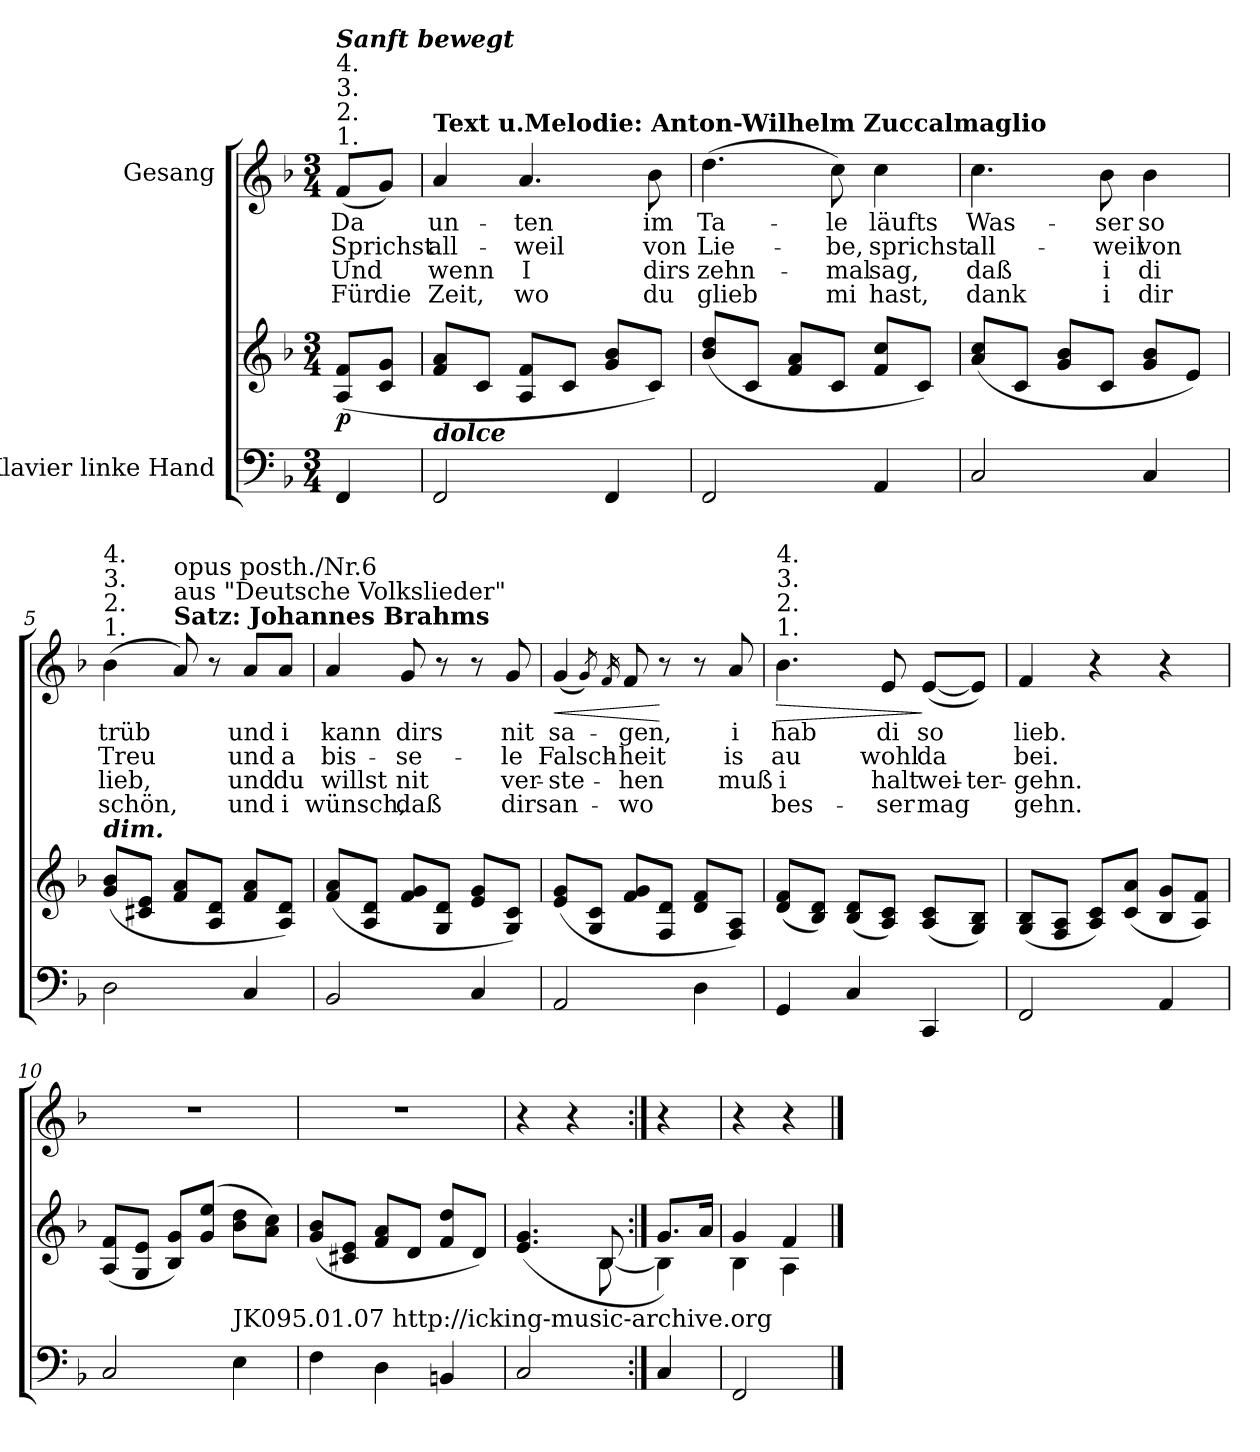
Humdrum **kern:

**kern	**kern	**dynam	**kern	**text	**text	**text	**text	**dynam
*part2	*part2	*part2	*part1	*part1	*part1	*part1	*part1	*part1
*staff3	*staff2	*staff2/3	*staff1	*staff1	*staff1	*staff1	*staff1	*staff1
*I"Klavier linke Hand	*	*	*I"Gesang	*	*	*	*	*
*clefF4	*clefG2	*	*clefG2	*	*	*	*	*
*k[b-]	*k[b-]	*	*k[b-]	*	*	*	*	*
*M3/4	*M3/4	*	*M3/4	*	*	*	*	*
=1	=1	=1	=1	=1	=1	=1	=1	=1
!	!	!	!LO:TX:a:t=1.	!	!	!	!	!
!	!	!	!LO:TX:a:t=2.	!	!	!	!	!
!	!	!	!LO:TX:a:t=3.	!	!	!	!	!
!	!	!	!LO:TX:a:t=4.	!	!	!	!	!
!	!	!	!LO:TX:a:Bi:t=Sanft bewegt	!	!	!	!	!
!	!	!LO:DY:b	!	!LO:LY:b	!LO:LY:b	!LO:LY:b	!LO:LY:b	!
4FF/	(8A/ 8f/L	p	(8f/L	Da	Sprichst	Und	Für	.
!	!	!	!	!	!	!	!LO:LY:b	!
.	8c/ 8g/J	.	8g/J)	.	.	.	die	.
=2	=2	=2	=2	=2	=2	=2	=2	=2
!	!	!	!LO:TX:a:B:t=Text u.Melodie&colon; Anton-Wilhelm Zuccalmaglio	!	!	!	!	!
!LO:TX:a:Bi:t=dolce	!	!	!	!	!	!	!	!
!	!	!	!	!LO:LY:b	!LO:LY:b	!LO:LY:b	!LO:LY:b	!
2FF/	8f/ 8a/L	.	4a/	un-	all-	wenn	Zeit,	.
.	8c/J	.	.	.	.	.	.	.
!	!	!	!	!LO:LY:b	!LO:LY:b	!LO:LY:b	!LO:LY:b	!
.	8A/ 8f/L	.	4.a/	ten	weil	I	wo	.
.	8c/J	.	.	.	.	.	.	.
4FF/	8g/ 8b-/L	.	.	.	.	.	.	.
!	!	!	!	!LO:LY:b	!LO:LY:b	!LO:LY:b	!LO:LY:b	!
.	8c/J)	.	8b-\	im	von	dirs	du	.
=3	=3	=3	=3	=3	=3	=3	=3	=3
!	!	!	!	!LO:LY:b	!LO:LY:b	!LO:LY:b	!LO:LY:b	!
2FF/	(8b-/ 8dd/L	.	(4.dd\	Ta-	Lie-	zehn-	glieb	.
.	8c/J	.	.	.	.	.	.	.
.	8f/ 8a/L	.	.	.	.	.	.	.
!	!	!	!	!LO:LY:b	!LO:LY:b	!LO:LY:b	!LO:LY:b	!
.	8c/J	.	8cc\)	le	be,	mal	mi	.
!	!	!	!	!LO:LY:b	!LO:LY:b	!LO:LY:b	!LO:LY:b	!
4AA/	8f/ 8cc/L	.	4cc\	läufts	sprichst	sag,	hast,	.
.	8c/J)	.	.	.	.	.	.	.
=4	=4	=4	=4	=4	=4	=4	=4	=4
!	!	!	!	!LO:LY:b	!LO:LY:b	!LO:LY:b	!LO:LY:b	!
2C/	(8a/ 8cc/L	.	4.cc\	Was-	all-	daß	dank	.
.	8c/J	.	.	.	.	.	.	.
.	8g/ 8b-/L	.	.	.	.	.	.	.
!	!	!	!	!LO:LY:b	!LO:LY:b	!LO:LY:b	!LO:LY:b	!
.	8c/J	.	8b-\	ser	weil	i	i	.
!	!	!	!	!LO:LY:b	!LO:LY:b	!LO:LY:b	!LO:LY:b	!
4C/	8g/ 8b-/L	.	4b-\	so	von	di	dir	.
.	8e/J)	.	.	.	.	.	.	.
!!LO:LB:g=z
=5	=5	=5	=5	=5	=5	=5	=5	=5
!	!	!	!LO:TX:a:t=1.	!	!	!	!	!
!	!	!	!LO:TX:a:t=2.	!	!	!	!	!
!	!	!	!LO:TX:a:t=3.	!	!	!	!	!
!	!	!	!LO:TX:a:t=4.	!	!	!	!	!
!	!LO:TX:a:Bi:t=dim.	!	!	!	!	!	!	!
!	!	!	!	!LO:LY:b	!LO:LY:b	!LO:LY:b	!LO:LY:b	!
2D\	(8g/ 8b-/L	.	(4b-\	trüb	Treu	lieb,	schön,	.
.	8c#X/ 8e/J	.	.	.	.	.	.	.
!	!	!	!LO:TX:a:B:t=Satz&colon; Johannes Brahms	!	!	!	!	!
!	!	!	!LO:TX:a:t=aus "Deutsche Volkslieder"	!	!	!	!	!
!	!	!	!LO:TX:a:t=opus posth./Nr.6	!	!	!	!	!
.	8f/ 8a/L	.	8a/)	.	.	.	.	.
.	8A/ 8d/J	.	8r	.	.	.	.	.
!	!	!	!	!LO:LY:b	!LO:LY:b	!LO:LY:b	!LO:LY:b	!
4C/	8f/ 8a/L	.	8a/L	und	und	und	und	.
!	!	!	!	!LO:LY:b	!LO:LY:b	!LO:LY:b	!LO:LY:b	!
.	8A/ 8d/J)	.	8a/J	i	a	du	i	.
=6	=6	=6	=6	=6	=6	=6	=6	=6
!	!	!	!	!LO:LY:b	!LO:LY:b	!LO:LY:b	!LO:LY:b	!
2BB-/	(8f/ 8a/L	.	4a/	kann	bis-	willst	wünsch,	.
.	8A/ 8d/J	.	.	.	.	.	.	.
!	!	!	!	!LO:LY:b	!LO:LY:b	!LO:LY:b	!LO:LY:b	!
.	8f/ 8g/L	.	8g/	dirs	se-	nit	daß	.
.	8G/ 8d/J	.	8r	.	.	.	.	.
4C/	8e/ 8g/L	.	8r	.	.	.	.	.
!	!	!	!	!LO:LY:b	!LO:LY:b	!LO:LY:b	!LO:LY:b	!
.	8G/ 8c/J)	.	8g/	nit	le	ver-	dirs	.
=7	=7	=7	=7	=7	=7	=7	=7	=7
!	!	!	!	!LO:LY:b	!LO:LY:b	!LO:LY:b	!LO:LY:b	!LO:HP:b
2AA/	(8e/ 8g/L	.	(4g/	sa-	Falsch-	ste-	an-	<
.	8G/ 8c/J	.	.	.	.	.	.	.
.	.	.	8qg/)	.	.	.	.	.
.	.	.	16qf/	.	.	.	.	.
!	!	!	!	!LO:LY:b	!LO:LY:b	!LO:LY:b	!LO:LY:b	!
.	8f/ 8g/L	.	8f/	gen,	heit	hen	wo	.
.	8F/ 8d/J	.	8r	.	.	.	.	[
4D\	8d/ 8f/L	.	8r	.	.	.	.	.
!	!	!	!	!LO:LY:b	!LO:LY:b	!LO:LY:b	!	!
.	8F/ 8A/J)	.	8a/	i	is	muß	.	.
!!LO:PB:g=z
=8	=8	=8	=8	=8	=8	=8	=8	=8
!	!	!	!LO:TX:a:t=1.	!	!	!	!	!
!	!	!	!LO:TX:a:t=2.	!	!	!	!	!
!	!	!	!LO:TX:a:t=3.	!	!	!	!	!
!	!	!	!LO:TX:a:t=4.	!	!	!	!	!
!	!	!	!	!LO:LY:b	!LO:LY:b	!LO:LY:b	!LO:LY:b	!LO:HP:b
4GG/	(8d/ 8f/L	.	4.b-\	hab	au	i	bes-	>
.	8B-/ 8d/J)	.	.	.	.	.	.	.
4C/	(8B-/ 8d/L	.	.	.	.	.	.	.
!	!	!	!	!LO:LY:b	!LO:LY:b	!LO:LY:b	!LO:LY:b	!
.	8A/ 8c/J)	.	8e/	di	wohl	halt	ser	.
!	!	!	!	!LO:LY:b	!LO:LY:b	!LO:LY:b	!LO:LY:b	!
4CC/	(8A/ 8c/L	.	([8e/L	so	da	wei-	mag	]
!	!	!	!	!	!	!LO:LY:b	!	!
.	8G/ 8B-/J)	.	8e/J])	.	.	ter-	.	.
=9	=9	=9	=9	=9	=9	=9	=9	=9
!	!	!	!	!LO:LY:b	!LO:LY:b	!LO:LY:b	!LO:LY:b	!
2FF/	(8G/ 8B-/L	.	4f/	lieb.	bei.	gehn.	gehn.	.
.	8F/ 8A/J	.	.	.	.	.	.	.
.	8A/ 8c/L)	.	4r	.	.	.	.	.
.	(8c/ 8a/J	.	.	.	.	.	.	.
4AA/	8B-/ 8g/L	.	4r	.	.	.	.	.
.	8A/ 8f/J)	.	.	.	.	.	.	.
=10	=10	=10	=10	=10	=10	=10	=10	=10
2C/	(8A/ 8f/L	.	2.r	.	.	.	.	.
.	8G/ 8e/J	.	.	.	.	.	.	.
.	8B-/ 8g/L)	.	.	.	.	.	.	.
.	(8g/ 8ee/J	.	.	.	.	.	.	.
!LO:TX:a:t=JK095.01.07 http&colon;//icking-music-archive.org	!	!	!	!	!	!	!	!
4E\	8b-\ 8dd\L	.	.	.	.	.	.	.
.	8a\ 8cc\J)	.	.	.	.	.	.	.
=11	=11	=11	=11	=11	=11	=11	=11	=11
4F\	(8g/ 8b-/L	.	2.r	.	.	.	.	.
.	8c#X/ 8e/J	.	.	.	.	.	.	.
4D\	8f/ 8a/L	.	.	.	.	.	.	.
.	8d/J	.	.	.	.	.	.	.
4BBn/	8f/ 8dd/L	.	.	.	.	.	.	.
.	8d/J)	.	.	.	.	.	.	.
!!LO:LB:g=z
=12	=12	=12	=12	=12	=12	=12	=12	=12
*	*^	*	*	*	*	*	*	*
2C/	(4.e/ 4.g/	4.ryy	.	4r	.	.	.	.	.
.	.	.	.	4r	.	.	.	.	.
.	8B-/	[8B-\	.	.	.	.	.	.	.
=13:|!	=13:|!	=13:|!	=13:|!	=13:|!	=13:|!	=13:|!	=13:|!	=13:|!	=13:|!
4C/	8.g/L)	4B-\]	.	4r	.	.	.	.	.
.	16a/Jk	.	.	.	.	.	.	.	.
=14	=14	=14	=14	=14	=14	=14	=14	=14	=14
2FF/	4g/	4B-\	.	4r	.	.	.	.	.
.	4f/	4A\	.	4r	.	.	.	.	.
*	*v	*v	*	*	*	*	*	*	*
==	==	==	==	==	==	==	==	==
*-	*-	*-	*-	*-	*-	*-	*-	*-
